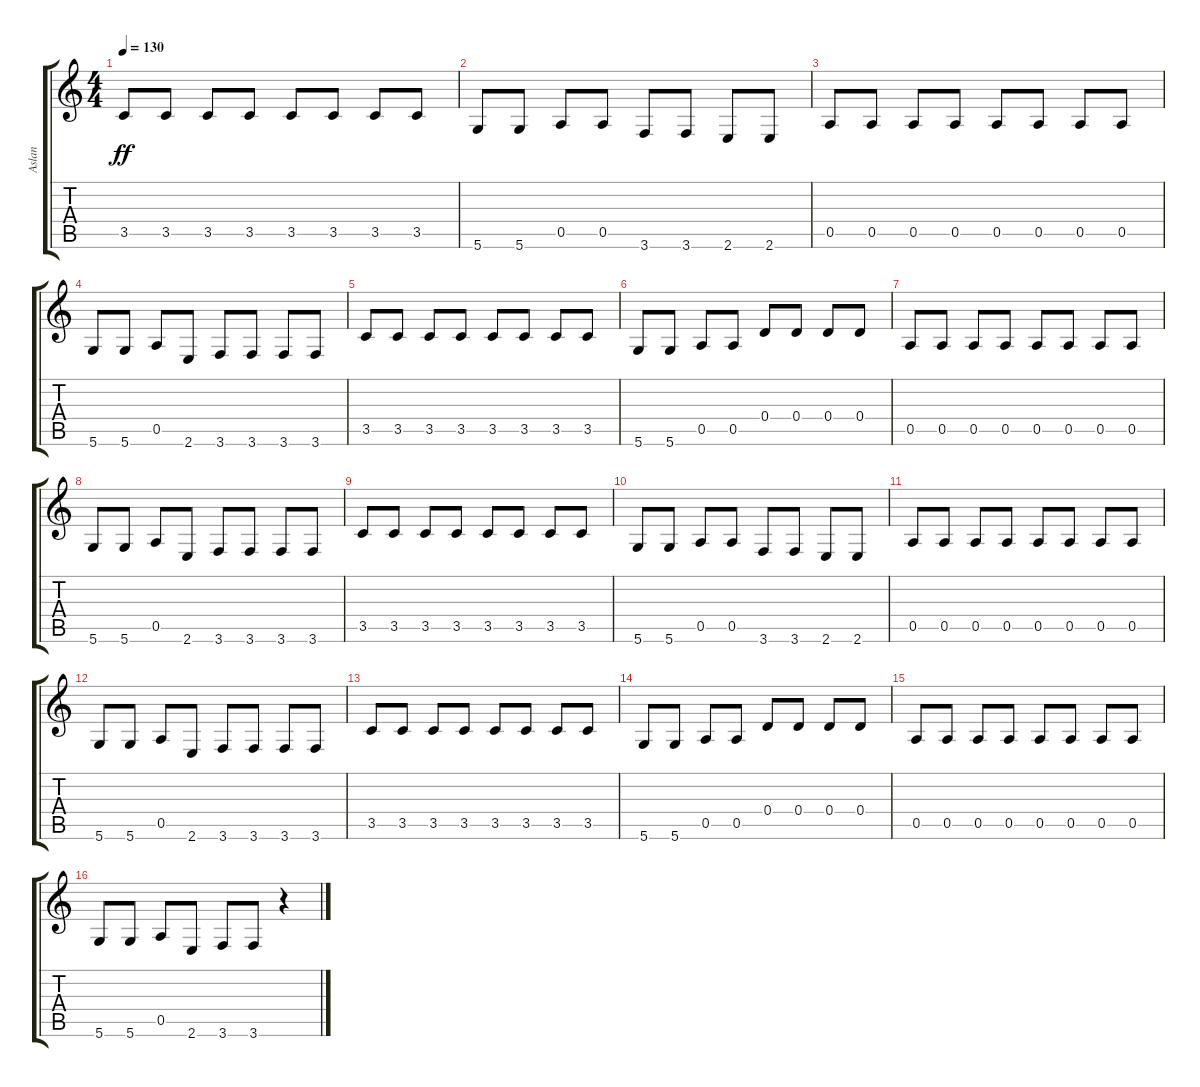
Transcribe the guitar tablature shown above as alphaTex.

\track ("Aslan" "Aslan") {instrument electricbasspick}
\staff {score tabs}
\tuning (E4 B3 G3 D3 A2 D2) {hide}
\ts (4 4)
\tempo 130
\clef g2
\ks c
3.5.8{dy ff} 3.5.8 3.5.8 3.5.8 3.5.8 3.5.8 3.5.8 3.5.8 |
5.6.8 5.6.8 0.5.8 0.5.8 3.6.8 3.6.8 2.6.8 2.6.8 |
0.5.8 0.5.8 0.5.8 0.5.8 0.5.8 0.5.8 0.5.8 0.5.8 |
5.6.8 5.6.8 0.5.8 2.6.8 3.6.8 3.6.8 3.6.8 3.6.8 |
3.5.8 3.5.8 3.5.8 3.5.8 3.5.8 3.5.8 3.5.8 3.5.8 |
5.6.8 5.6.8 0.5.8 0.5.8 0.4.8 0.4.8 0.4.8 0.4.8 |
0.5.8 0.5.8 0.5.8 0.5.8 0.5.8 0.5.8 0.5.8 0.5.8 |
5.6.8 5.6.8 0.5.8 2.6.8 3.6.8 3.6.8 3.6.8 3.6.8 |
3.5.8 3.5.8 3.5.8 3.5.8 3.5.8 3.5.8 3.5.8 3.5.8 |
5.6.8 5.6.8 0.5.8 0.5.8 3.6.8 3.6.8 2.6.8 2.6.8 |
0.5.8 0.5.8 0.5.8 0.5.8 0.5.8 0.5.8 0.5.8 0.5.8 |
5.6.8 5.6.8 0.5.8 2.6.8 3.6.8 3.6.8 3.6.8 3.6.8 |
3.5.8 3.5.8 3.5.8 3.5.8 3.5.8 3.5.8 3.5.8 3.5.8 |
5.6.8 5.6.8 0.5.8 0.5.8 0.4.8 0.4.8 0.4.8 0.4.8 |
0.5.8 0.5.8 0.5.8 0.5.8 0.5.8 0.5.8 0.5.8 0.5.8 |
5.6.8 5.6.8 0.5.8 2.6.8 3.6.8 3.6.8 r.4
